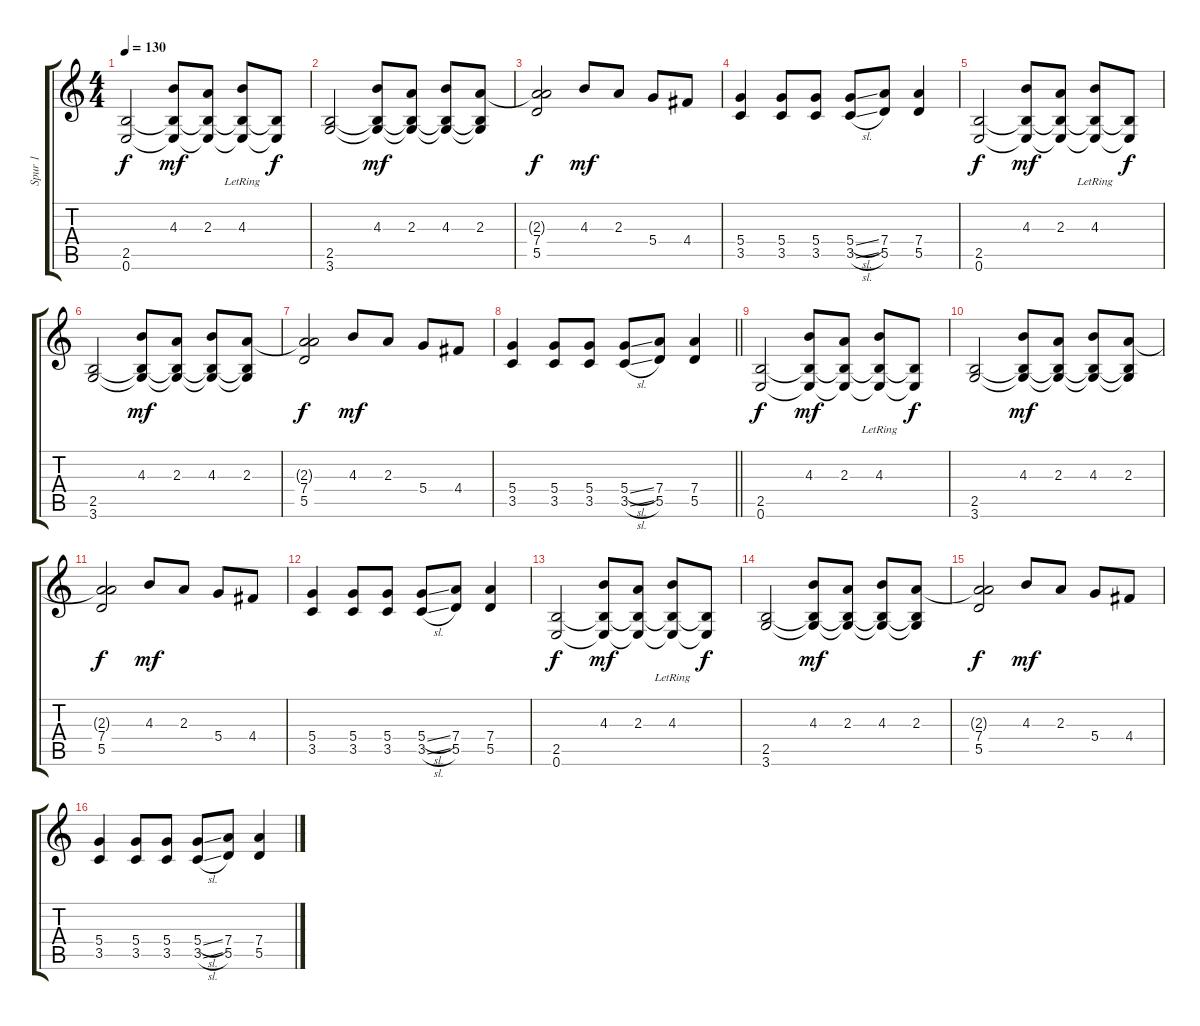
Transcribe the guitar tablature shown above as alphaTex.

\track ("Spur 1" "Spur 1") {instrument acousticguitarsteel}
\staff {score tabs}
\tuning (E4 B3 G3 D3 A2 E2) {hide}
\ts (4 4)
\tempo 130
\clef g2
\ks c
(2.5 0.6).2{dy f instrument distortionguitar} (4.3 2.5{t} 0.6{t}).8{dy mf} (2.3 2.5{t} 0.6{t}).8 (4.3{lr} 2.5{t} 0.6{t}).8 (2.5{t} 0.6{t}).8{dy f} |
(2.5 3.6).2 (4.3 2.5{t} 3.6{t}).8{dy mf} (2.3 2.5{t} 3.6{t}).8 (4.3 2.5{t} 3.6{t}).8 (2.3 2.5{t} 3.6{t}).8 |
(2.3{t} 7.4 5.5).2{dy f} 4.3.8{dy mf} 2.3.8 5.4.8 4.4.8 |
(5.4 3.5).4 (5.4 3.5).8 (5.4 3.5).8 (5.4{sl} 3.5{sl}).8 (7.4 5.5).8 (7.4 5.5).4 |
(2.5 0.6).2{dy f} (4.3 2.5{t} 0.6{t}).8{dy mf} (2.3 2.5{t} 0.6{t}).8 (4.3{lr} 2.5{t} 0.6{t}).8 (2.5{t} 0.6{t}).8{dy f} |
(2.5 3.6).2 (4.3 2.5{t} 3.6{t}).8{dy mf} (2.3 2.5{t} 3.6{t}).8 (4.3 2.5{t} 3.6{t}).8 (2.3 2.5{t} 3.6{t}).8 |
(2.3{t} 7.4 5.5).2{dy f} 4.3.8{dy mf} 2.3.8 5.4.8 4.4.8 |
\barLineRight lightlight
(5.4 3.5).4 (5.4 3.5).8 (5.4 3.5).8 (5.4{sl} 3.5{sl}).8 (7.4 5.5).8 (7.4 5.5).4 |
(2.5 0.6).2{dy f instrument distortionguitar} (4.3 2.5{t} 0.6{t}).8{dy mf} (2.3 2.5{t} 0.6{t}).8 (4.3{lr} 2.5{t} 0.6{t}).8 (2.5{t} 0.6{t}).8{dy f} |
(2.5 3.6).2 (4.3 2.5{t} 3.6{t}).8{dy mf} (2.3 2.5{t} 3.6{t}).8 (4.3 2.5{t} 3.6{t}).8 (2.3 2.5{t} 3.6{t}).8 |
(2.3{t} 7.4 5.5).2{dy f} 4.3.8{dy mf} 2.3.8 5.4.8 4.4.8 |
(5.4 3.5).4 (5.4 3.5).8 (5.4 3.5).8 (5.4{sl} 3.5{sl}).8 (7.4 5.5).8 (7.4 5.5).4 |
(2.5 0.6).2{dy f instrument distortionguitar} (4.3 2.5{t} 0.6{t}).8{dy mf} (2.3 2.5{t} 0.6{t}).8 (4.3{lr} 2.5{t} 0.6{t}).8 (2.5{t} 0.6{t}).8{dy f} |
(2.5 3.6).2 (4.3 2.5{t} 3.6{t}).8{dy mf} (2.3 2.5{t} 3.6{t}).8 (4.3 2.5{t} 3.6{t}).8 (2.3 2.5{t} 3.6{t}).8 |
(2.3{t} 7.4 5.5).2{dy f} 4.3.8{dy mf} 2.3.8 5.4.8 4.4.8 |
(5.4 3.5).4 (5.4 3.5).8 (5.4 3.5).8 (5.4{sl} 3.5{sl}).8 (7.4 5.5).8 (7.4 5.5).4
